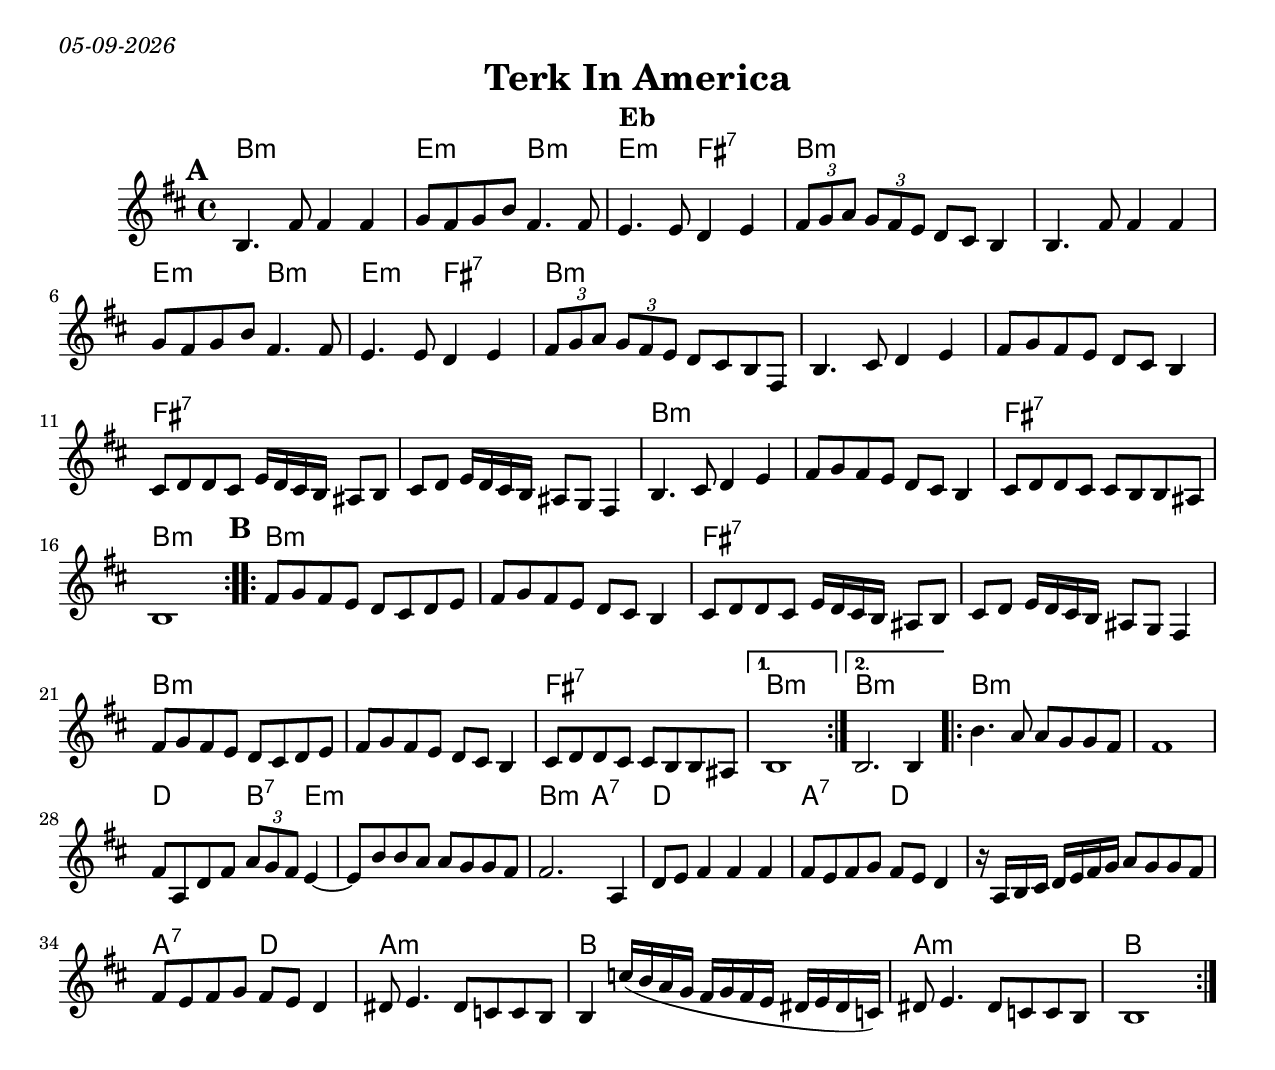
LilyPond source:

\version "2.20.0"
\include "english.ly"
%\pointAndClickOff
\paper{
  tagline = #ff
  print-all-headers = ##t
  #(set-paper-size "letter")
}
date = #(strftime "%d-%m-%Y" (localtime (current-time)))

\markup{ \italic{ \date }  }

%\markup{ Got something to say? }

global = {
  \clef treble
  \key d \minor
  \time 4/4
  \set Score.markFormatter = #format-mark-box-alphabet
}

%#################################### Melody ########################
%melody =  \transpose c d \relative c {  %transpose for clarinet
melody = \relative c {
  \global
  %\partial 4 g4    %lead in notes

  \repeat volta 2{
   \mark \default
   d4. a'8 a4 a
   bf8 a bf d a4. a8
   g4. g8 f4 g
   \times 2/3{a8 bf c} \times 2/3{bf a g} f e d4

   d4. a'8 a4 a
   bf8 a bf d a4. a8
   g4. g8 f4 g
   \times 2/3{a8 bf c} \times 2/3{bf a g} f e d a

   d4. e8 f4 g
   a8 bf a g f e d4
   e8 f f e g16 f e d cs8 d |
   e8 f g16 f e d cs8 bf a4

   d4. e8 f4 g
   a8 bf a g f e d4
   e8 f f e e d d cs
   d1
  }


  \repeat volta 2{
   \mark \default
   a'8 bf a g f e f g
   a8 bf a g f e d4
   e8 f f e g16 f e d cs8 d

   e8 f g16 f e d cs8 bf a4|
   a'8 bf a g f e f g|
   a8 bf a g f e d4|
   e8 f f e e d d cs
  }
   \alternative {
     {d1 }
     {d2. d4 }
   }

  \repeat volta 2{
  d'4. c8 c bf bf a
  a1
  a8 c, f a \times 2/3{c bf a} g4~
  g8 d' d c c bf bf a

  a2. c,4
  f8 g a4 a a|
  a8 g a bf a g f4
  r16 c d e  f g a bf c8 bf bf a

  a8 g a bf a g f4
  fs8 g4. fs8 ef ef d
  d4 ef'16( d c bf a bf a g fs g fs ef)
  fs8 g4. fs8 ef ef d
  d1
  }
}
%################################# Lyrics #####################
%\addlyrics{ \set stanza = #"1. " }
%################################# Chords #######################
harmonies = \chordmode {
  d1:m
  g2:m
  d2:m
  g2:m a2:7
  d1*2:m
  g2:m d2:m
  g2:m a2:7
  d1*3:m
  a1*2:7
  d1*2:m
  a1:7
  d1:m
  %b
  d1*2:m
  a1*2:7
  d1*2:m
  a1:7
  d1:m
  d1:m
  %
  d1*2:m
  f2 d4:7 g4*5:m
  d2:m c2:7
  f1
  c2:7 f2*3

  c2:7 f2
  c1:m
  d1
  c1:m
  d1

}

\score {\transpose c a
  % transpose score below
  %\transpose c d
  <<
    \new ChordNames {
      \set chordChanges = ##f
      \harmonies
    }
    \new Staff   \melody
  >>
  \header{
    title= "Terk In America"
    subtitle=""
    composer= ""
    instrument = "Eb"
    arranger= ""
  }
  
  \layout{indent = 1.0\cm}
}
%{
% more verses:
\markup{}
\markup {
  \font-size #2
  \fill-line {
    \hspace #0.1 % distance from left margin
    \column {
      \line { "1."
	\column {
	  ""
	}
      }
      \hspace #0.2 % vertical distance between verses
      \line { "2."
	\column {
	 ""
	}
      }
    }
    \hspace #0.1  % horiz. distance between columns
    \column {
      \line { "3."
	\column {
	  ""
	}
      }
      \hspace #0.2 % distance between verses
      \line { "4."
	\column {
	 ""
	}
      }
    }
    \hspace #0.1 % distance to right margin
  }
}

%}
